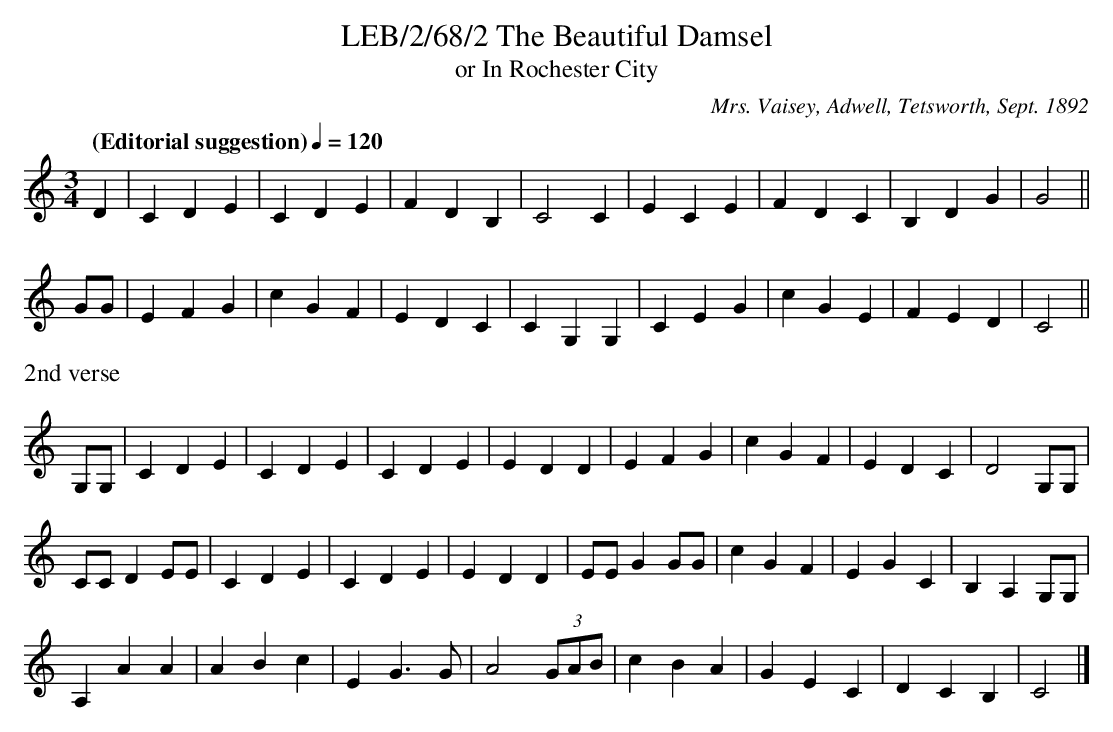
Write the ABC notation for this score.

X:1
T:LEB/2/68/2 The Beautiful Damsel
T: or In Rochester City
C:Mrs. Vaisey, Adwell, Tetsworth, Sept. 1892
L:1/4
Q:"(Editorial suggestion)" 1/4=120
M:3/4
K:C
D | C D E | C D E | F D B, | C2 C | E C E | F D C | B, D G | G2 ||
G/2G/2 | E F G | c G F | E D C | C G, G, | C E G | c G E | F E D | C2 ||
%%text 2nd verse
G,/2G,/2 | C D E | C D E | C D E | E D D | E F G | c G F | E D C | D2 G,/2G,/2 |
C/2C/2 D E/2E/2 | C D E | C D E | E D D | E/2E/2 G G/2G/2 | c G F | E G C | B, A, G,/2G,/2 |
A, A A | A B c | E G3/2 G/2 | A2 (3G/2A/2B/2 | c B A | G E C | D C B, | C2 |]
